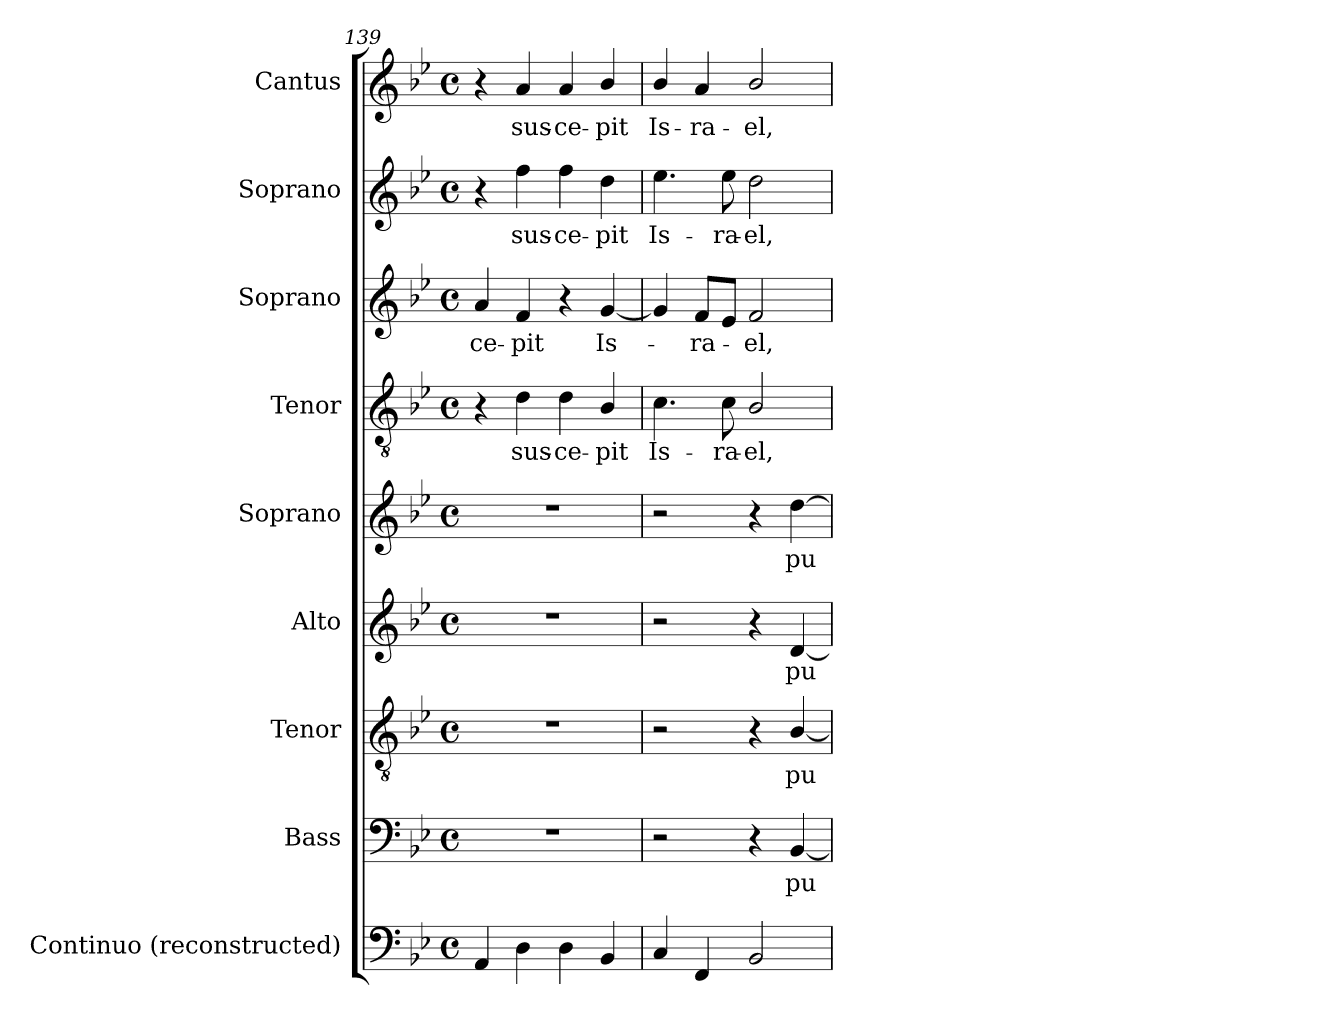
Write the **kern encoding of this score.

**kern	**kern	**text	**kern	**text	**kern	**text	**kern	**text	**kern	**text	**kern	**text	**kern	**text	**kern	**text
*part9	*part8	*part8	*part7	*part7	*part6	*part6	*part5	*part5	*part4	*part4	*part3	*part3	*part2	*part2	*part1	*part1
*staff9	*staff8	*staff8	*staff7	*staff7	*staff6	*staff6	*staff5	*staff5	*staff4	*staff4	*staff3	*staff3	*staff2	*staff2	*staff1	*staff1
*I"Continuo (reconstructed)	*I"Bass	*	*I"Tenor	*	*I"Alto	*	*I"Soprano	*	*I"Tenor	*	*I"Soprano	*	*I"Soprano	*	*I"Cantus	*
*I'Cont.	*I'B.	*	*I'T.	*	*I'A.	*	*I'S.	*	*I'T.	*	*I'S.	*	*I'S.	*	*	*
*clefF4	*clefF4	*	*clefGv2	*	*clefG2	*	*clefG2	*	*clefGv2	*	*clefG2	*	*clefG2	*	*clefG2	*
*	*	*	*ITrd7c12	*	*	*	*	*	*ITrd7c12	*	*	*	*	*	*	*
*k[b-e-]	*k[b-e-]	*	*k[b-e-]	*	*k[b-e-]	*	*k[b-e-]	*	*k[b-e-]	*	*k[b-e-]	*	*k[b-e-]	*	*k[b-e-]	*
*g:	*g:	*	*g:	*	*g:	*	*g:	*	*g:	*	*g:	*	*g:	*	*g:	*
*M4/4	*M4/4	*	*M4/4	*	*M4/4	*	*M4/4	*	*M4/4	*	*M4/4	*	*M4/4	*	*M4/4	*
*met(c)	*met(c)	*	*met(c)	*	*met(c)	*	*met(c)	*	*met(c)	*	*met(c)	*	*met(c)	*	*met(c)	*
=139	=139	=139	=139	=139	=139	=139	=139	=139	=139	=139	=139	=139	=139	=139	=139	=139
!	!	!	!	!	!	!	!	!	!	!	!	!LO:LY:b:color=#000000	!	!	!	!
4AAi/	1r	.	1r	.	1r	.	1r	.	4r	.	4ai/	-ce-	4r	.	4r	.
!	!	!	!	!	!	!	!	!	!	!LO:LY:b:color=#000000	!	!	!	!	!	!
!	!	!	!	!	!	!	!	!	!	!	!	!LO:LY:b:color=#000000	!	!	!	!
!	!	!	!	!	!	!	!	!	!	!	!	!	!	!LO:LY:b:color=#000000	!	!
!	!	!	!	!	!	!	!	!	!	!	!	!	!	!	!	!LO:LY:b:color=#000000
4Di\	.	.	.	.	.	.	.	.	4Di\	sus-	4fi/	-pit	4ffi\	sus-	4ai/	sus-
!	!	!	!	!	!	!	!	!	!	!LO:LY:b:color=#000000	!	!	!	!	!	!
!	!	!	!	!	!	!	!	!	!	!	!	!	!	!LO:LY:b:color=#000000	!	!
!	!	!	!	!	!	!	!	!	!	!	!	!	!	!	!	!LO:LY:b:color=#000000
4Di\	.	.	.	.	.	.	.	.	4Di\	-ce-	4r	.	4ffi\	-ce-	4ai/	-ce-
!	!	!	!	!	!	!	!	!	!	!LO:LY:b:color=#000000	!	!	!	!	!	!
!	!	!	!	!	!	!	!	!	!	!	!	!LO:LY:b:color=#000000	!	!	!	!
!	!	!	!	!	!	!	!	!	!	!	!	!	!	!LO:LY:b:color=#000000	!	!
!	!	!	!	!	!	!	!	!	!	!	!	!	!	!	!	!LO:LY:b:color=#000000
4BB-i/	.	.	.	.	.	.	.	.	4BB-i/	-pit	[4gi/	Is-	4ddi\	-pit	4b-i/	-pit
=140	=140	=140	=140	=140	=140	=140	=140	=140	=140	=140	=140	=140	=140	=140	=140	=140
!	!	!	!	!	!	!	!	!	!	!LO:LY:b:color=#000000	!	!	!	!	!	!
!	!	!	!	!	!	!	!	!	!	!	!	!	!	!LO:LY:b:color=#000000	!	!
!	!	!	!	!	!	!	!	!	!	!	!	!	!	!	!	!LO:LY:b:color=#000000
4Ci/	2r	.	2r	.	2r	.	2r	.	4.Ci\	Is-	4gi/]	.	4.ee-i\	Is-	4b-i/	Is-
!	!	!	!	!	!	!	!	!	!	!	!	!LO:LY:b:color=#000000	!	!	!	!
!	!	!	!	!	!	!	!	!	!	!	!	!	!	!	!	!LO:LY:b:color=#000000
4FFi/	.	.	.	.	.	.	.	.	.	.	8fi/L	-ra-	.	.	4ai/	-ra-
!	!	!	!	!	!	!	!	!	!	!LO:LY:b:color=#000000	!	!	!	!	!	!
!	!	!	!	!	!	!	!	!	!	!	!	!	!	!LO:LY:b:color=#000000	!	!
.	.	.	.	.	.	.	.	.	8Ci\	-ra-	8e-i/J	.	8ee-i\	-ra-	.	.
!	!	!	!	!	!	!	!	!	!	!LO:LY:b:color=#000000	!	!	!	!	!	!
!	!	!	!	!	!	!	!	!	!	!	!	!LO:LY:b:color=#000000	!	!	!	!
!	!	!	!	!	!	!	!	!	!	!	!	!	!	!LO:LY:b:color=#000000	!	!
!	!	!	!	!	!	!	!	!	!	!	!	!	!	!	!	!LO:LY:b:color=#000000
2BB-i/	4r	.	4r	.	4r	.	4r	.	2BB-i/	-el,	2fi/	-el,	2ddi\	-el,	2b-i/	-el,
!	!	!LO:LY:b:color=#000000	!	!	!	!	!	!	!	!	!	!	!	!	!	!
!	!	!	!	!LO:LY:b:color=#000000	!	!	!	!	!	!	!	!	!	!	!	!
!	!	!	!	!	!	!LO:LY:b:color=#000000	!	!	!	!	!	!	!	!	!	!
!	!	!	!	!	!	!	!	!LO:LY:b:color=#000000	!	!	!	!	!	!	!	!
.	[4BB-i/	pu-	[4BB-i/	pu-	[4di/	pu-	[4ddi\	pu-	.	.	.	.	.	.	.	.
=	=	=	=	=	=	=	=	=	=	=	=	=	=	=	=	=
*-	*-	*-	*-	*-	*-	*-	*-	*-	*-	*-	*-	*-	*-	*-	*-	*-
